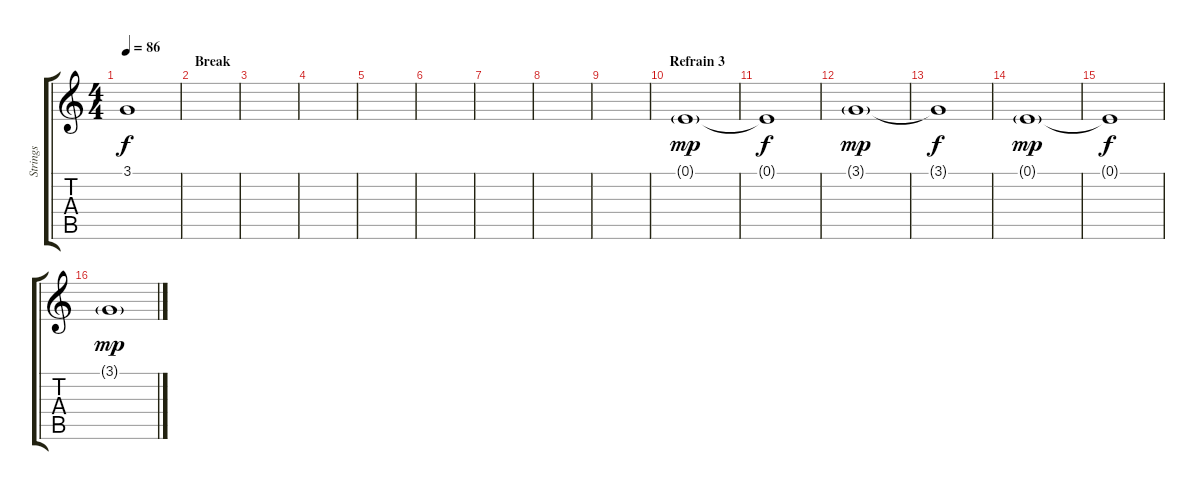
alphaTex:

\track ("Strings" "Strings") {instrument choiraahs}
\staff {score tabs}
\tuning (E4 B3 G3 D3 A2 E2) {hide}
\ts (4 4)
\tempo 86
\clef g2
\ks c
3.1{t}.1{dy f} |
\section ("" "Break")
|
|
|
|
|
|
|
|
\section ("" "Refrain 3")
0.1{g}.1{dy mp} |
0.1{t}.1{dy f} |
3.1{g}.1{dy mp} |
3.1{t}.1{dy f} |
0.1{g}.1{dy mp} |
0.1{t}.1{dy f} |
3.1{g}.1{dy mp}
